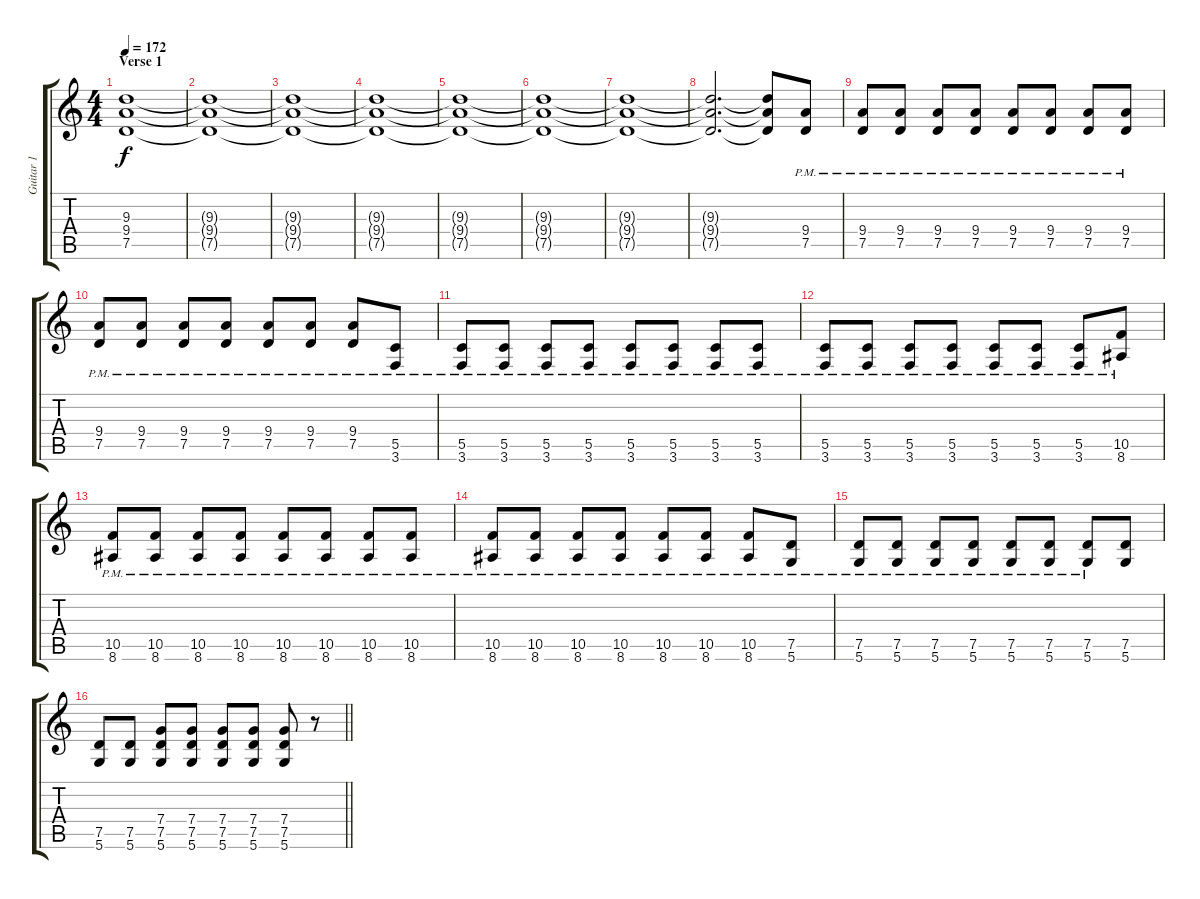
\track ("Guitar 1" "Guitar 1") {instrument distortionguitar}
\staff {score tabs}
\tuning (D4 A3 F3 C3 G2 D2) {hide}
\ts (4 4)
\section ("" "Verse 1")
\tempo 172
\clef g2
\ks c
(9.3{t} 9.4{t} 7.5{t}).1{dy f} |
(9.3{t} 9.4{t} 7.5{t}).1 |
(9.3{t} 9.4{t} 7.5{t}).1 |
(9.3{t} 9.4{t} 7.5{t}).1 |
(9.3{t} 9.4{t} 7.5{t}).1 |
(9.3{t} 9.4{t} 7.5{t}).1 |
(9.3{t} 9.4{t} 7.5{t}).1 |
(9.3{t} 9.4{t} 7.5{t}).2{d} (9.3{t} 9.4{t} 7.5{t}).8 (9.4{pm} 7.5{pm}).8 |
(9.4{pm} 7.5{pm}).8 (9.4{pm} 7.5{pm}).8 (9.4{pm} 7.5{pm}).8 (9.4{pm} 7.5{pm}).8 (9.4{pm} 7.5{pm}).8 (9.4{pm} 7.5{pm}).8 (9.4{pm} 7.5{pm}).8 (9.4{pm} 7.5{pm}).8 |
(9.4{pm} 7.5{pm}).8 (9.4{pm} 7.5{pm}).8 (9.4{pm} 7.5{pm}).8 (9.4{pm} 7.5{pm}).8 (9.4{pm} 7.5{pm}).8 (9.4{pm} 7.5{pm}).8 (9.4{pm} 7.5{pm}).8 (5.5{pm} 3.6{pm}).8 |
(5.5{pm} 3.6{pm}).8 (5.5{pm} 3.6{pm}).8 (5.5{pm} 3.6{pm}).8 (5.5{pm} 3.6{pm}).8 (5.5{pm} 3.6{pm}).8 (5.5{pm} 3.6{pm}).8 (5.5{pm} 3.6{pm}).8 (5.5{pm} 3.6{pm}).8 |
(5.5{pm} 3.6{pm}).8 (5.5{pm} 3.6{pm}).8 (5.5{pm} 3.6{pm}).8 (5.5{pm} 3.6{pm}).8 (5.5{pm} 3.6{pm}).8 (5.5{pm} 3.6{pm}).8 (5.5{pm} 3.6{pm}).8 (10.5{pm} 8.6{pm}).8 |
(10.5{pm} 8.6{pm}).8 (10.5{pm} 8.6{pm}).8 (10.5{pm} 8.6{pm}).8 (10.5{pm} 8.6{pm}).8 (10.5{pm} 8.6{pm}).8 (10.5{pm} 8.6{pm}).8 (10.5{pm} 8.6{pm}).8 (10.5{pm} 8.6{pm}).8 |
(10.5{pm} 8.6{pm}).8 (10.5{pm} 8.6{pm}).8 (10.5{pm} 8.6{pm}).8 (10.5{pm} 8.6{pm}).8 (10.5{pm} 8.6{pm}).8 (10.5{pm} 8.6{pm}).8 (10.5{pm} 8.6{pm}).8 (7.5{pm} 5.6{pm}).8 |
(7.5{pm} 5.6{pm}).8 (7.5{pm} 5.6{pm}).8 (7.5{pm} 5.6{pm}).8 (7.5{pm} 5.6{pm}).8 (7.5{pm} 5.6{pm}).8 (7.5{pm} 5.6{pm}).8 (7.5{pm} 5.6{pm}).8 (7.5 5.6).8 |
\barLineRight lightlight
(7.5 5.6).8 (7.5 5.6).8 (7.4 7.5 5.6).8 (7.4 7.5 5.6).8 (7.4 7.5 5.6).8 (7.4 7.5 5.6).8 (7.4 7.5 5.6).8 r.8
